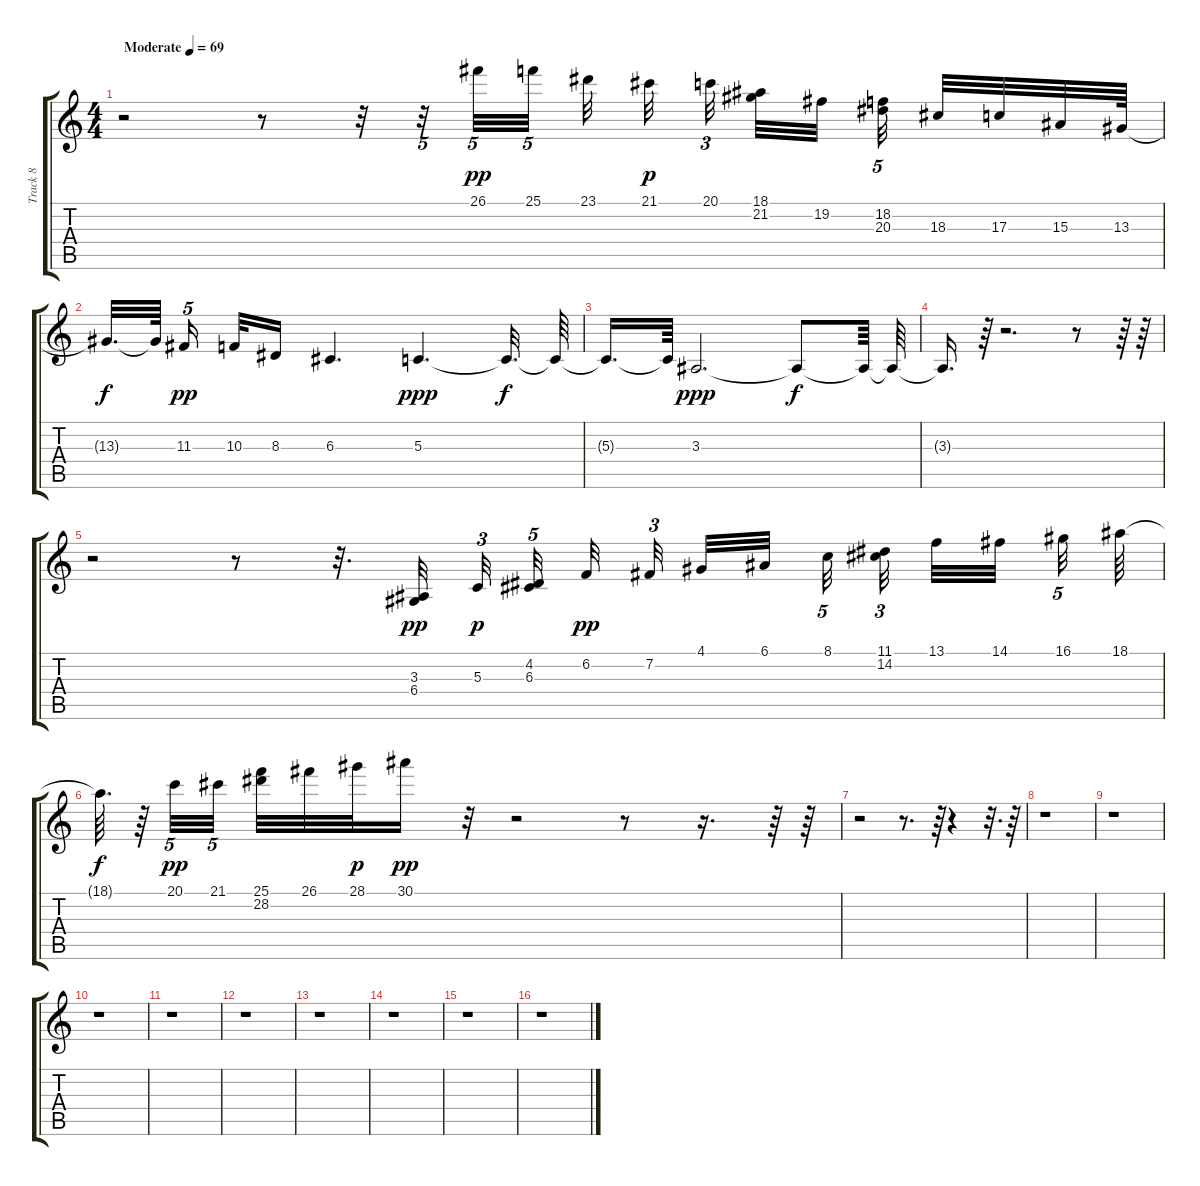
\track ("Track 8" "Track 8") {instrument telephonering}
\staff {score tabs}
\tuning (E4 B3 G3 D3 A2 E2) {hide}
\ts (4 4)
\tempo (69 "Moderate")
\clef g2
\ks c
r.2{dy pp instrument telephonering} r.8 r.32 r.32{tu (5 4)} 26.1.32{tu (5 4)} 25.1.32{tu (5 4) beam splitsecondary} 23.1.32 21.1.32{dy p beam splitsecondary} 20.1.32{tu (3 2) beam splitsecondary} (18.1 21.2).32 19.2.32{beam splitsecondary} (18.2 20.3).32{tu (5 4) beam splitsecondary} 18.3.32 17.3.32 15.3.32 13.3.64 |
13.3{t}.32{d dy f} 13.3{t}.64{beam splitsecondary} 11.3.16{tu (5 4) dy pp beam splitsecondary} 10.3.32 8.3.16 6.3.4{d} 5.3.4{d dy ppp} 5.3{t}.32{d dy f} 5.3{t}.64 |
5.3{t}.16{d} 5.3{t}.64 3.3.2{d dy ppp} 3.3{t}.8{dy f} 3.3{t}.64 3.3{t}.64 |
3.3{t}.16{d} r.64 r.2{d} r.8 r.64 r.64 |
r.2 r.8 r.32{d} (3.3 6.4).32{dy pp beam splitsecondary} 5.3.32{tu (3 2) dy p} (4.2 6.3).32{tu (5 4) beam splitsecondary} 6.2.32{dy pp} 7.2.32{tu (3 2) beam splitsecondary} 4.1.32 6.1.32{beam splitsecondary} 8.1.32{tu (5 4)} (11.1 14.2).32{tu (3 2) beam splitsecondary} 13.1.32 14.1.32{beam splitsecondary} 16.1.32{tu (5 4)} 18.1.64 |
18.1{t}.64{d dy f} r.64 20.1.32{tu (5 4) dy pp} 21.1.32{tu (5 4) beam splitsecondary} (25.1 28.2).32 26.1.32 28.1.32{dy p} 30.1.16{dy pp} r.32 r.2 r.8 r.16{d} r.64 r.64 |
r.2 r.8{d} r.64 r.4 r.32{d} r.64 |
r.1 |
r.1 |
r.1 |
r.1 |
r.1 |
r.1 |
r.1 |
r.1 |
r.1
